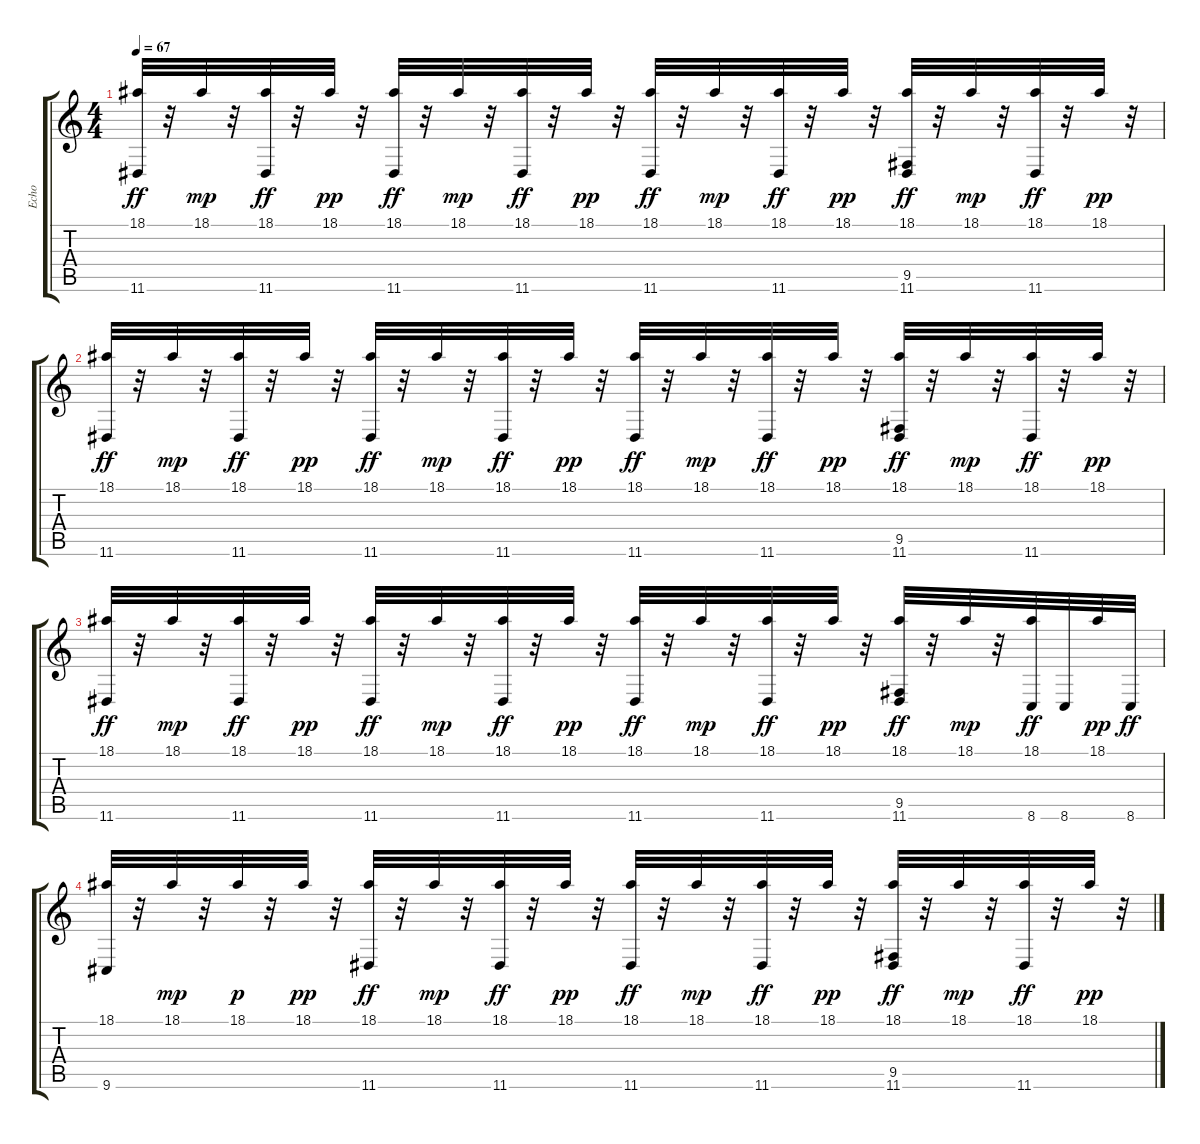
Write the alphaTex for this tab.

\track ("Echo" "Echo") {instrument acousticgrandpiano}
\staff {score tabs}
\tuning (E4 B3 G3 D3 A2 E2) {hide}
\ts (4 4)
\tempo 67
\clef g2
\ks c
(18.1 11.6).32{dy ff} r.32 18.1.32{dy mp} r.32 (18.1 11.6).32{dy ff} r.32 18.1.32{dy pp} r.32 (18.1 11.6).32{dy ff} r.32 18.1.32{dy mp} r.32 (18.1 11.6).32{dy ff} r.32 18.1.32{dy pp} r.32 (18.1 11.6).32{dy ff} r.32 18.1.32{dy mp} r.32 (18.1 11.6).32{dy ff} r.32 18.1.32{dy pp} r.32 (18.1 9.5 11.6).32{dy ff} r.32 18.1.32{dy mp} r.32 (18.1 11.6).32{dy ff} r.32 18.1.32{dy pp} r.32 |
(18.1 11.6).32{dy ff} r.32 18.1.32{dy mp} r.32 (18.1 11.6).32{dy ff} r.32 18.1.32{dy pp} r.32 (18.1 11.6).32{dy ff} r.32 18.1.32{dy mp} r.32 (18.1 11.6).32{dy ff} r.32 18.1.32{dy pp} r.32 (18.1 11.6).32{dy ff} r.32 18.1.32{dy mp} r.32 (18.1 11.6).32{dy ff} r.32 18.1.32{dy pp} r.32 (18.1 9.5 11.6).32{dy ff} r.32 18.1.32{dy mp} r.32 (18.1 11.6).32{dy ff} r.32 18.1.32{dy pp} r.32 |
(18.1 11.6).32{dy ff} r.32 18.1.32{dy mp} r.32 (18.1 11.6).32{dy ff} r.32 18.1.32{dy pp} r.32 (18.1 11.6).32{dy ff} r.32 18.1.32{dy mp} r.32 (18.1 11.6).32{dy ff} r.32 18.1.32{dy pp} r.32 (18.1 11.6).32{dy ff} r.32 18.1.32{dy mp} r.32 (18.1 11.6).32{dy ff} r.32 18.1.32{dy pp} r.32 (18.1 9.5 11.6).32{dy ff} r.32 18.1.32{dy mp} r.32 (18.1 8.6).32{dy ff} 8.6.32 18.1.32{dy pp} 8.6.32{dy ff} |
(18.1 9.6).32 r.32 18.1.32{dy mp} r.32 18.1.32{dy p} r.32 18.1.32{dy pp} r.32 (18.1 11.6).32{dy ff} r.32 18.1.32{dy mp} r.32 (18.1 11.6).32{dy ff} r.32 18.1.32{dy pp} r.32 (18.1 11.6).32{dy ff} r.32 18.1.32{dy mp} r.32 (18.1 11.6).32{dy ff} r.32 18.1.32{dy pp} r.32 (18.1 9.5 11.6).32{dy ff} r.32 18.1.32{dy mp} r.32 (18.1 11.6).32{dy ff} r.32 18.1.32{dy pp} r.32
